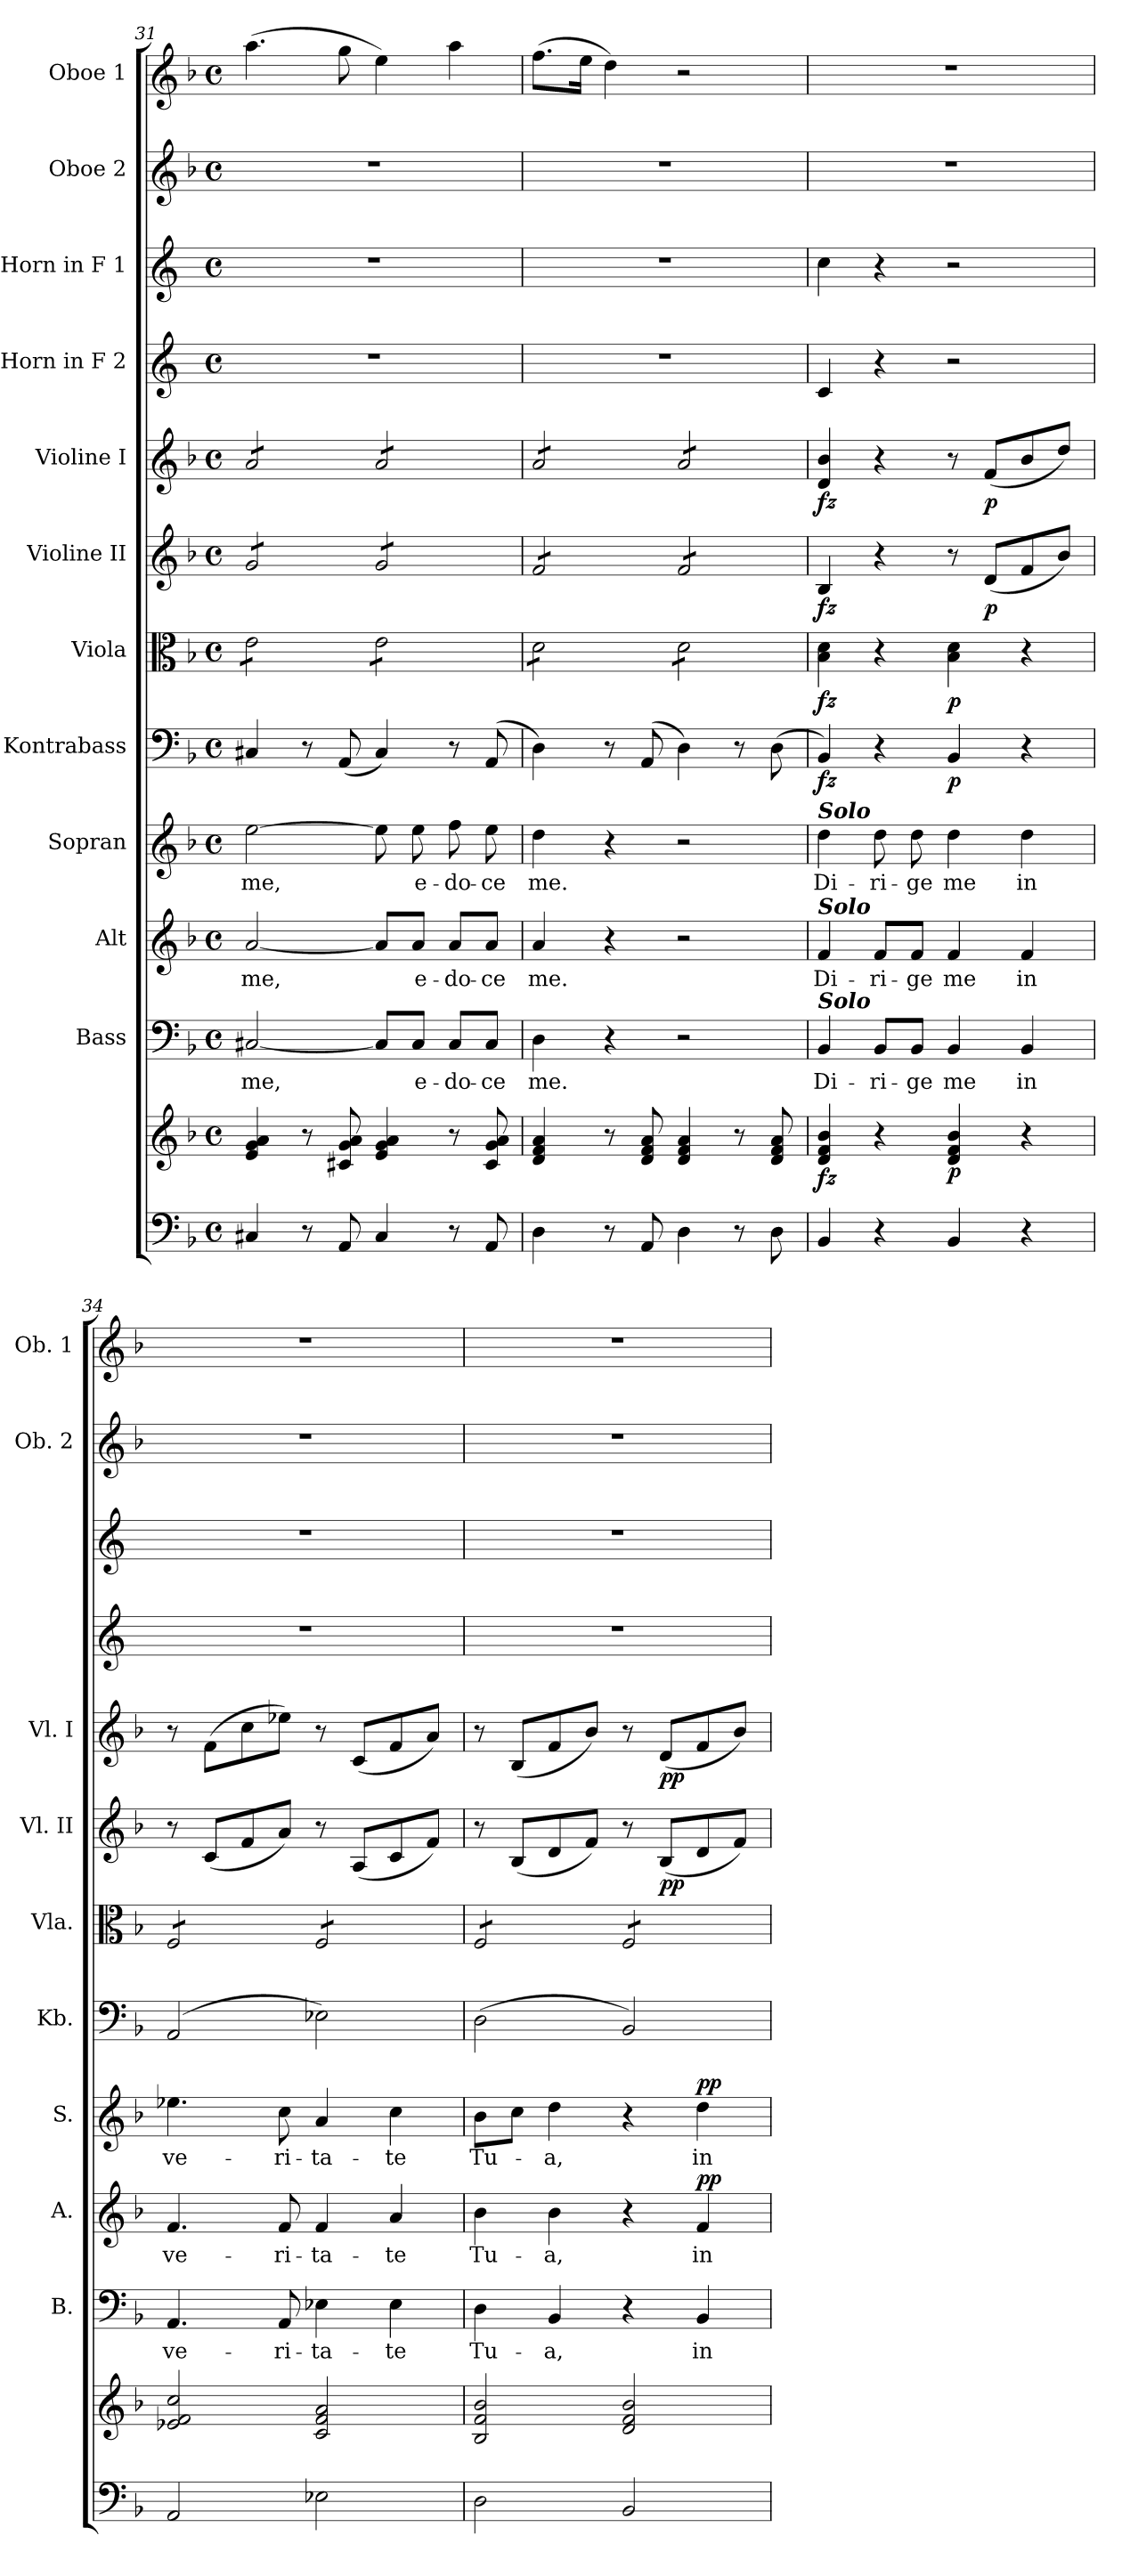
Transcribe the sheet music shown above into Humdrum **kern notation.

**kern	**kern	**dynam	**kern	**text	**kern	**text	**dynam	**kern	**text	**dynam	**kern	**dynam	**kern	**dynam	**kern	**dynam	**kern	**dynam	**kern	**kern	**kern	**kern
*part12	*part12	*part12	*part11	*part11	*part10	*part10	*part10	*part9	*part9	*part9	*part8	*part8	*part7	*part7	*part6	*part6	*part5	*part5	*part4	*part3	*part2	*part1
*staff13	*staff12	*staff12/13	*staff11	*staff11	*staff10	*staff10	*staff10	*staff9	*staff9	*staff9	*staff8	*staff8	*staff7	*staff7	*staff6	*staff6	*staff5	*staff5	*staff4	*staff3	*staff2	*staff1
*	*	*	*I"Bass	*	*I"Alt	*	*	*I"Sopran	*	*	*I"Kontrabass	*	*I"Viola	*	*I"Violine II	*	*I"Violine I	*	*I"Horn in F 2	*I"Horn in F 1	*I"Oboe 2	*I"Oboe 1
*	*	*	*I'B.	*	*I'A.	*	*	*I'S.	*	*	*I'Kb.	*	*I'Vla.	*	*I'Vl. II	*	*I'Vl. I	*	*	*	*I'Ob. 2	*I'Ob. 1
*clefF4	*clefG2	*	*clefF4	*	*clefG2	*	*	*clefG2	*	*	*clefF4	*	*clefC3	*	*clefG2	*	*clefG2	*	*clefG2	*clefG2	*clefG2	*clefG2
*	*	*	*	*	*	*	*	*	*	*	*ITrd7c12	*	*	*	*	*	*	*	*ITrd4c7	*ITrd4c7	*	*
*k[b-]	*k[b-]	*	*k[b-]	*	*k[b-]	*	*	*k[b-]	*	*	*k[b-]	*	*k[b-]	*	*k[b-]	*	*k[b-]	*	*k[b-]	*k[b-]	*k[b-]	*k[b-]
*F:	*F:	*	*F:	*	*F:	*	*	*F:	*	*	*F:	*	*F:	*	*F:	*	*F:	*	*F:	*F:	*F:	*F:
*M4/4	*M4/4	*	*M4/4	*	*M4/4	*	*	*M4/4	*	*	*M4/4	*	*M4/4	*	*M4/4	*	*M4/4	*	*M4/4	*M4/4	*M4/4	*M4/4
*met(c)	*met(c)	*	*met(c)	*	*met(c)	*	*	*met(c)	*	*	*met(c)	*	*met(c)	*	*met(c)	*	*met(c)	*	*met(c)	*met(c)	*met(c)	*met(c)
=31	=31	=31	=31	=31	=31	=31	=31	=31	=31	=31	=31	=31	=31	=31	=31	=31	=31	=31	=31	=31	=31	=31
!	!	!	!	!LO:LY:b	!	!LO:LY:b	!	!	!LO:LY:b	!	!	!	!	!	!	!	!	!	!	!	!	!
*	*	*	*	*	*	*	*	*	*	*	*	*	*tremolo	*	*	*	*	*	*	*	*	*
*	*	*	*	*	*	*	*	*	*	*	*	*	*	*	*tremolo	*	*	*	*	*	*	*
*	*	*	*	*	*	*	*	*	*	*	*	*	*	*	*	*	*tremolo	*	*	*	*	*
4C#X/	4e/ 4g/ 4a/	.	[2C#X/	me,	[2a/	me,	.	[2ee\	me,	.	4CC#X/	.	8e\L	.	8g/L	.	8a/L	.	1r	1r	1r	(>4.aa\
.	.	.	.	.	.	.	.	.	.	.	.	.	8e\	.	8g/	.	8a/	.	.	.	.	.
8r	8r	.	.	.	.	.	.	.	.	.	8r	.	8e\	.	8g/	.	8a/	.	.	.	.	.
8AA/	8c#X/ 8g/ 8a/	.	.	.	.	.	.	.	.	.	(<8AAA/	.	8e\J	.	8g/J	.	8a/J	.	.	.	.	8gg\
4C#/	4e/ 4g/ 4a/	.	8C#/L]	.	8a/L]	.	.	8ee\]	.	.	4CC#/)	.	8e\L	.	8g/L	.	8a/L	.	.	.	.	4ee\)
!	!	!	!	!LO:LY:b	!	!LO:LY:b	!	!	!LO:LY:b	!	!	!	!	!	!	!	!	!	!	!	!	!
.	.	.	8C#/J	e-	8a/J	e-	.	8ee\	e-	.	.	.	8e\	.	8g/	.	8a/	.	.	.	.	.
!	!	!	!	!LO:LY:b	!	!LO:LY:b	!	!	!LO:LY:b	!	!	!	!	!	!	!	!	!	!	!	!	!
8r	8r	.	8C#/L	-do-	8a/L	-do-	.	8ff\	-do-	.	8r	.	8e\	.	8g/	.	8a/	.	.	.	.	4aa\
!	!	!	!	!LO:LY:b	!	!LO:LY:b	!	!	!LO:LY:b	!	!	!	!	!	!	!	!	!	!	!	!	!
8AA/	8c#/ 8g/ 8a/	.	8C#/J	-ce	8a/J	-ce	.	8ee\	-ce	.	(8AAA/	.	8e\J	.	8g/J	.	8a/J	.	.	.	.	.
=32	=32	=32	=32	=32	=32	=32	=32	=32	=32	=32	=32	=32	=32	=32	=32	=32	=32	=32	=32	=32	=32	=32
!	!	!	!	!LO:LY:b	!	!LO:LY:b	!	!	!LO:LY:b	!	!	!	!	!	!	!	!	!	!	!	!	!
4D\	4d/ 4f/ 4a/	.	4D\	me.	4a/	me.	.	4dd\	me.	.	4DD\)	.	8d\L	.	8f/L	.	8a/L	.	1r	1r	1r	(>8.ff\L
.	.	.	.	.	.	.	.	.	.	.	.	.	8d\	.	8f/	.	8a/	.	.	.	.	.
.	.	.	.	.	.	.	.	.	.	.	.	.	.	.	.	.	.	.	.	.	.	16ee\Jk
8r	8r	.	4r	.	4r	.	.	4r	.	.	8r	.	8d\	.	8f/	.	8a/	.	.	.	.	4dd\)
8AA/	8d/ 8f/ 8a/	.	.	.	.	.	.	.	.	.	(8AAA/	.	8d\J	.	8f/J	.	8a/J	.	.	.	.	.
4D\	4d/ 4f/ 4a/	.	2r	.	2r	.	.	2r	.	.	4DD\)	.	8d\L	.	8f/L	.	8a/L	.	.	.	.	2r
.	.	.	.	.	.	.	.	.	.	.	.	.	8d\	.	8f/	.	8a/	.	.	.	.	.
8r	8r	.	.	.	.	.	.	.	.	.	8r	.	8d\	.	8f/	.	8a/	.	.	.	.	.
8D\	8d/ 8f/ 8a/	.	.	.	.	.	.	.	.	.	(>8DD\	.	8d\J	.	8f/J	.	8a/J	.	.	.	.	.
*	*	*	*	*	*	*	*	*	*	*	*	*	*	*	*	*	*Xtremolo	*	*	*	*	*
*	*	*	*	*	*	*	*	*	*	*	*	*	*	*	*Xtremolo	*	*	*	*	*	*	*
*	*	*	*	*	*	*	*	*	*	*	*	*	*Xtremolo	*	*	*	*	*	*	*	*	*
!!LO:PB:g=z
=33	=33	=33	=33	=33	=33	=33	=33	=33	=33	=33	=33	=33	=33	=33	=33	=33	=33	=33	=33	=33	=33	=33
!	!	!	!	!	!	!	!	!LO:TX:a:Bi:t=Solo	!	!	!	!	!	!	!	!	!	!	!	!	!	!
!	!	!	!	!	!LO:TX:a:Bi:t=Solo	!	!	!	!	!	!	!	!	!	!	!	!	!	!	!	!	!
!	!	!	!LO:TX:a:Bi:t=Solo	!	!	!	!	!	!	!	!	!	!	!	!	!	!	!	!	!	!	!
!	!	!LO:DY:b	!	!LO:LY:b	!	!LO:LY:b	!	!	!LO:LY:b	!	!	!LO:DY:b	!	!LO:DY:b	!	!LO:DY:b	!	!LO:DY:b	!	!	!	!
4BB-/	4d/ 4f/ 4b-/	fz	4BB-/	Di-	4f/	Di-	.	4dd\	Di-	.	4BBB-/)	fz	4B-\ 4d\	fz	4B-/	fz	4d/ 4b-/	fz	4F/	4f\	1r	1r
!	!	!	!	!LO:LY:b	!	!LO:LY:b	!	!	!LO:LY:b	!	!	!	!	!	!	!	!	!	!	!	!	!
4r	4r	.	8BB-/L	-ri-	8f/L	-ri-	.	8dd\	-ri-	.	4r	.	4r	.	4r	.	4r	.	4r	4r	.	.
!	!	!	!	!LO:LY:b	!	!LO:LY:b	!	!	!LO:LY:b	!	!	!	!	!	!	!	!	!	!	!	!	!
.	.	.	8BB-/J	-ge	8f/J	-ge	.	8dd\	-ge	.	.	.	.	.	.	.	.	.	.	.	.	.
!	!	!LO:DY:b	!	!LO:LY:b	!	!LO:LY:b	!	!	!LO:LY:b	!	!	!LO:DY:b	!	!LO:DY:b	!	!	!	!	!	!	!	!
4BB-/	4d/ 4f/ 4b-/	p	4BB-/	me	4f/	me	.	4dd\	me	.	4BBB-/	p	4B-\ 4d\	p	8r	.	8r	.	2r	2r	.	.
!	!	!	!	!	!	!	!	!	!	!	!	!	!	!	!	!LO:DY:b	!	!LO:DY:b	!	!	!	!
.	.	.	.	.	.	.	.	.	.	.	.	.	.	.	(<8d/L	p	(<8f/L	p	.	.	.	.
!	!	!	!	!LO:LY:b	!	!LO:LY:b	!	!	!LO:LY:b	!	!	!	!	!	!	!	!	!	!	!	!	!
4r	4r	.	4BB-/	in	4f/	in	.	4dd\	in	.	4r	.	4r	.	8f/	.	8b-/	.	.	.	.	.
.	.	.	.	.	.	.	.	.	.	.	.	.	.	.	8b-/J)	.	8dd/J)	.	.	.	.	.
=34	=34	=34	=34	=34	=34	=34	=34	=34	=34	=34	=34	=34	=34	=34	=34	=34	=34	=34	=34	=34	=34	=34
!	!	!	!	!LO:LY:b	!	!LO:LY:b	!	!	!LO:LY:b	!	!	!	!	!	!	!	!	!	!	!	!	!
*	*	*	*	*	*	*	*	*	*	*	*	*	*tremolo	*	*	*	*	*	*	*	*	*
2AA/	2e-X/ 2f/ 2cc/	.	4.AA/	ve-	4.f/	ve-	.	4.ee-X\	ve-	.	(2AAA/	.	8F/L	.	8r	.	8r	.	1r	1r	1r	1r
.	.	.	.	.	.	.	.	.	.	.	.	.	8F/	.	(<8c/L	.	(>8f\L	.	.	.	.	.
.	.	.	.	.	.	.	.	.	.	.	.	.	8F/	.	8f/	.	8cc\	.	.	.	.	.
!	!	!	!	!LO:LY:b	!	!LO:LY:b	!	!	!LO:LY:b	!	!	!	!	!	!	!	!	!	!	!	!	!
.	.	.	8AA/	-ri-	8f/	-ri-	.	8cc\	-ri-	.	.	.	8F/J	.	8a/J)	.	8ee-X\J)	.	.	.	.	.
!	!	!	!	!LO:LY:b	!	!LO:LY:b	!	!	!LO:LY:b	!	!	!	!	!	!	!	!	!	!	!	!	!
2E-X\	2c/ 2f/ 2a/	.	4E-X\	-ta-	4f/	-ta-	.	4a/	-ta-	.	2EE-X\)	.	8F/L	.	8r	.	8r	.	.	.	.	.
.	.	.	.	.	.	.	.	.	.	.	.	.	8F/	.	(<8A/L	.	(<8c/L	.	.	.	.	.
!	!	!	!	!LO:LY:b	!	!LO:LY:b	!	!	!LO:LY:b	!	!	!	!	!	!	!	!	!	!	!	!	!
.	.	.	4E-\	-te	4a/	-te	.	4cc\	-te	.	.	.	8F/	.	8c/	.	8f/	.	.	.	.	.
.	.	.	.	.	.	.	.	.	.	.	.	.	8F/J	.	8f/J)	.	8a/J)	.	.	.	.	.
=35	=35	=35	=35	=35	=35	=35	=35	=35	=35	=35	=35	=35	=35	=35	=35	=35	=35	=35	=35	=35	=35	=35
!	!	!	!	!LO:LY:b	!	!LO:LY:b	!	!	!LO:LY:b	!	!	!	!	!	!	!	!	!	!	!	!	!
2D\	2B-/ 2f/ 2b-/	.	4D\	Tu-	4b-\	Tu-	.	8b-\L	Tu-	.	(>2DD\	.	8F/L	.	8r	.	8r	.	1r	1r	1r	1r
.	.	.	.	.	.	.	.	8cc\J	.	.	.	.	8F/	.	(<8B-/L	.	(<8B-/L	.	.	.	.	.
!	!	!	!	!LO:LY:b	!	!LO:LY:b	!	!	!LO:LY:b	!	!	!	!	!	!	!	!	!	!	!	!	!
.	.	.	4BB-/	-a,	4b-\	-a,	.	4dd\	-a,	.	.	.	8F/	.	8d/	.	8f/	.	.	.	.	.
.	.	.	.	.	.	.	.	.	.	.	.	.	8F/J	.	8f/J)	.	8b-/J)	.	.	.	.	.
2BB-/	2d/ 2f/ 2b-/	.	4r	.	4r	.	.	4r	.	.	2BBB-/)	.	8F/L	.	8r	.	8r	.	.	.	.	.
!	!	!	!	!	!	!	!	!	!	!	!	!	!	!	!	!LO:DY:b	!	!LO:DY:b	!	!	!	!
.	.	.	.	.	.	.	.	.	.	.	.	.	8F/	.	(<8B-/L	pp	(<8d/L	pp	.	.	.	.
!	!	!	!	!LO:LY:b	!	!LO:LY:b	!LO:DY:a	!	!LO:LY:b	!LO:DY:a	!	!	!	!	!	!	!	!	!	!	!	!
.	.	.	4BB-/	in	4f/	in	pp	4dd\	in	pp	.	.	8F/	.	8d/	.	8f/	.	.	.	.	.
.	.	.	.	.	.	.	.	.	.	.	.	.	8F/J	.	8f/J)	.	8b-/J)	.	.	.	.	.
*	*	*	*	*	*	*	*	*	*	*	*	*	*Xtremolo	*	*	*	*	*	*	*	*	*
=	=	=	=	=	=	=	=	=	=	=	=	=	=	=	=	=	=	=	=	=	=	=
*-	*-	*-	*-	*-	*-	*-	*-	*-	*-	*-	*-	*-	*-	*-	*-	*-	*-	*-	*-	*-	*-	*-
